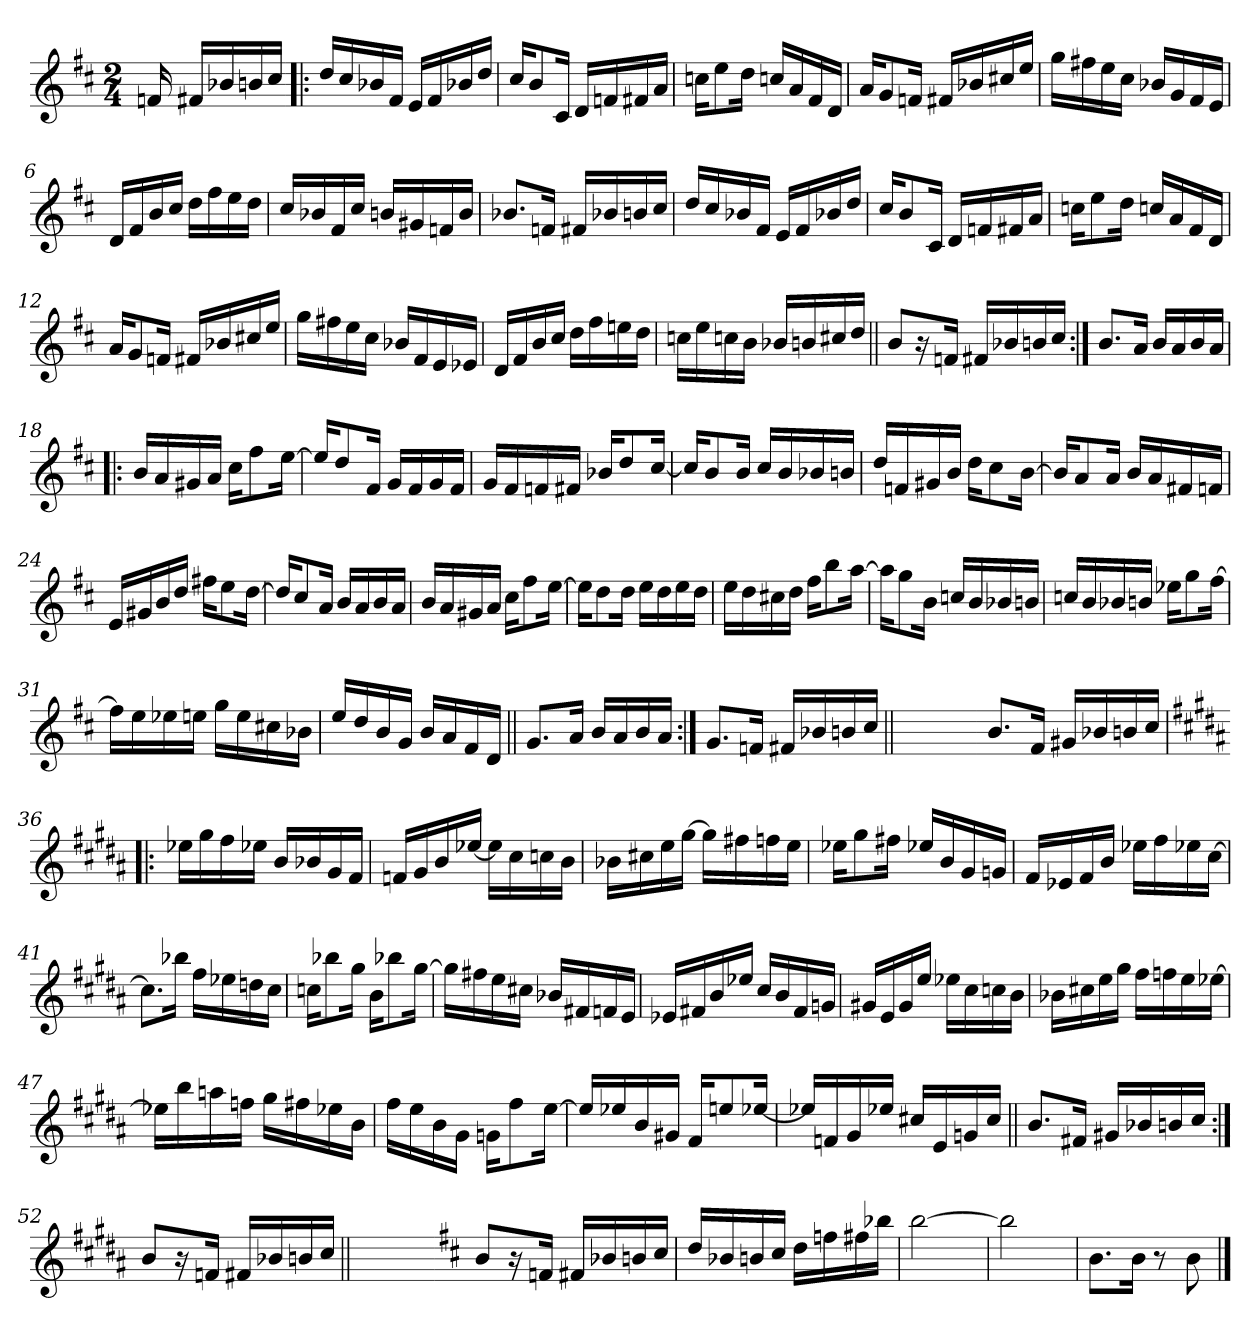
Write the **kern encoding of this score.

**kern
*part1
*staff1
*clefG2
*k[f#c#]
*D:
*M2/4
=
16fn/
16f#X/LL
16b-X/
16bn/
16cc#/JJ
=1!|:
16dd/LL
16cc#/
16b-X/
16f#/JJ
16e/LL
16f#/
16b-X/
16dd/JJ
=2
16cc#/KL
8b/
16c#/Jk
16d/LL
16fn/
16f#X/
16a/JJ
=3
16ccn\KL
8ee\
16dd\Jk
16ccn/LL
16a/
16f#/
16d/JJ
=4
16a/KL
8g/
16fn/Jk
16f#X/LL
16b-X/
16cc#X/
16ee/JJ
!!LO:LB:g=z
=5
16gg\LL
16ff#X\
16ee\
16cc#\JJ
16b-X/LL
16g/
16f#/
16e/JJ
=6
16d/LL
16f#/
16b/
16cc#/JJ
16dd\LL
16ff#\
16ee\
16dd\JJ
=7
16cc#/LL
16b-X/
16f#/
16cc#/JJ
16bn/LL
16g#X/
16fn/
16b/JJ
=8
8.b-X/L
16fn/Jk
16f#X/LL
16b-X/
16bn/
16cc#/JJ
!!LO:LB:g=z
=9
16dd/LL
16cc#/
16b-X/
16f#/JJ
16e/LL
16f#/
16b-X/
16dd/JJ
=10
16cc#/KL
8b/
16c#/Jk
16d/LL
16fn/
16f#X/
16a/JJ
=11
16ccn\KL
8ee\
16dd\Jk
16ccn/LL
16a/
16f#/
16d/JJ
=12
16a/KL
8g/
16fn/Jk
16f#X/LL
16b-X/
16cc#X/
16ee/JJ
!!LO:LB:g=z
=13
16gg\LL
16ff#X\
16ee\
16cc#\JJ
16b-X/LL
16f#/
16e/
16e-X/JJ
=14
16d/LL
16f#/
16b/
16cc#/JJ
16dd\LL
16ff#\
16een\
16dd\JJ
=15
16ccn\LL
16ee\
16ccn\
16b\JJ
16b-X/LL
16bn/
16cc#X/
16dd/JJ
=16||
8b/L
16r
16fn/Jk
16f#X/LL
16b-X/
16bn/
16cc#/JJ
!!LO:LB:g=z
=17:|!
8.b/L
16a/Jk
16b/LL
16a/
16b/
16a/JJ
=18!|:
16b/LL
16a/
16g#X/
16a/JJ
16cc#\KL
8ff#\
[16ee\Jk
=19
16ee/KL]
8dd/
16f#/Jk
16g/LL
16f#/
16g/
16f#/JJ
=20
16g/LL
16f#/
16fn/
16f#X/JJ
16b-X/KL
8dd/
[16cc#/Jk
!!LO:LB:g=z
=21
16cc#/KL]
8b/
16b/Jk
16cc#/LL
16b/
16b-X/
16bn/JJ
=22
16dd/LL
16fn/
16g#X/
16b/JJ
16dd\KL
8cc#\
[16b\Jk
=23
16b/KL]
8a/
16a/Jk
16b/LL
16a/
16f#X/
16fn/JJ
=24
16e/LL
16g#X/
16b/
16dd/JJ
16ff#X\KL
8ee\
[16dd\Jk
!!LO:LB:g=z
=25
16dd/KL]
8cc#/
16a/Jk
16b/LL
16a/
16b/
16a/JJ
=26
16b/LL
16a/
16g#X/
16a/JJ
16cc#\KL
8ff#\
[16ee\Jk
=27
16ee\KL]
8dd\
16dd\Jk
16ee\LL
16dd\
16ee\
16dd\JJ
=28
16ee\LL
16dd\
16cc#X\
16dd\JJ
16ff#\KL
8bb\
[16aa\Jk
!!LO:LB:g=z
=29
16aa\KL]
8gg\
16b\Jk
16ccn/LL
16b/
16b-X/
16bn/JJ
=30
16ccn/LL
16b/
16b-X/
16bn/JJ
16ee-X\KL
8gg\
[16ff#\Jk
=31
16ff#\LL]
16ee\
16ee-X\
16een\JJ
16gg\LL
16ee\
16cc#X\
16b-X\JJ
=32
16ee/LL
16dd/
16b/
16g/JJ
16b/LL
16a/
16f#/
16d/JJ
!!LO:LB:g=z
=33||
8.g/L
16a/Jk
16b/LL
16a/
16b/
16a/JJ
=34:|!
8.g/L
16fn/Jk
16f#X/LL
16b-X/
16bn/
16cc#/JJ
=34X341||
2ryy
!!LO:PB:g=z
=35-
8.b/L
16f#/Jk
16g#X/LL
16b-X/
16bn/
16cc#/JJ
=36!|:
*k[f#c#g#d#a#]
*B:
16ee-X\LL
16gg#\
16ff#\
16ee-X\JJ
16b/LL
16b-X/
16g#/
16f#/JJ
=37
16f/LL
16g#/
16b/
[16ee-X/JJ
16ee-\LL]
16cc#\
16ccn\
16b\JJ
=38
16b-X\LL
16cc#X\
16ee\
[16gg#\JJ
16gg#\LL]
16ff#X\
16ffn\
16ee\JJ
!!LO:LB:g=z
=39
16ee-X\KL
8gg#\
16ff#X\Jk
16ee-X/LL
16b/
16g#/
16gn/JJ
=40
16f#/LL
16e-X/
16f#/
16b/JJ
16ee-X\LL
16ff#\
16ee-X\
[16cc#\JJ
=41
8.cc#\L]
16bb-X\Jk
16ff#\LL
16ee-X\
16ddn\
16cc#\JJ
=42
16ccn\KL
8bb-X\
16gg#\Jk
16b\KL
8bb-X\
[16gg#\Jk
!!LO:LB:g=z
=43
16gg#\LL]
16ff#X\
16ee\
16cc#X\JJ
16b-X/LL
16f#X/
16fn/
16e/JJ
=44
16e-X/LL
16f#X/
16b/
16ee-X/JJ
16cc#/LL
16b/
16f#/
16gn/JJ
=45
16g#X/LL
16e/
16g#/
16ee/JJ
16ee-X\LL
16cc#\
16ccn\
16b\JJ
=46
16b-X\LL
16cc#X\
16ee\
16gg#\JJ
16ff#\LL
16ffn\
16ee\
[16ee-X\JJ
!!LO:LB:g=z
=47
16ee-X\LL]
16bb\
16aan\
16ffn\JJ
16gg#\LL
16ff#X\
16ee-X\
16b\JJ
=48
16ff#\LL
16ee\
16b\
16g#\JJ
16gn\KL
8ff#\
[16ee\Jk
=49
16een/LL]
16ee-X/
16b/
16g#X/JJ
16f#/KL
8een/
[16ee-X/Jk
=50
16ee-X/LL]
16fn/
16g#/
16ee-X/JJ
16cc#X/LL
16e/
16gn/
16cc#/JJ
!!LO:LB:g=z
=51||
8.b/L
16f#X/Jk
16g#X/LL
16b-X/
16bn/
16cc#/JJ
=52:|!
8b/L
16r
16fn/Jk
16f#X/LL
16b-X/
16bn/
16cc#/JJ
=52X522||
2ryy
!!LO:LB:g=z
=53-
*k[f#c#]
*D:
8b/L
16r
16fn/Jk
16f#X/LL
16b-X/
16bn/
16cc#/JJ
=54
16dd/LL
16b-X/
16bn/
16cc#/JJ
16dd\LL
16ffn\
16ff#X\
16bb-X\JJ
=55
[2bb\
=56
2bb\]
=57
8.b\L
16b\Jk
8r
8b\
==
*-
